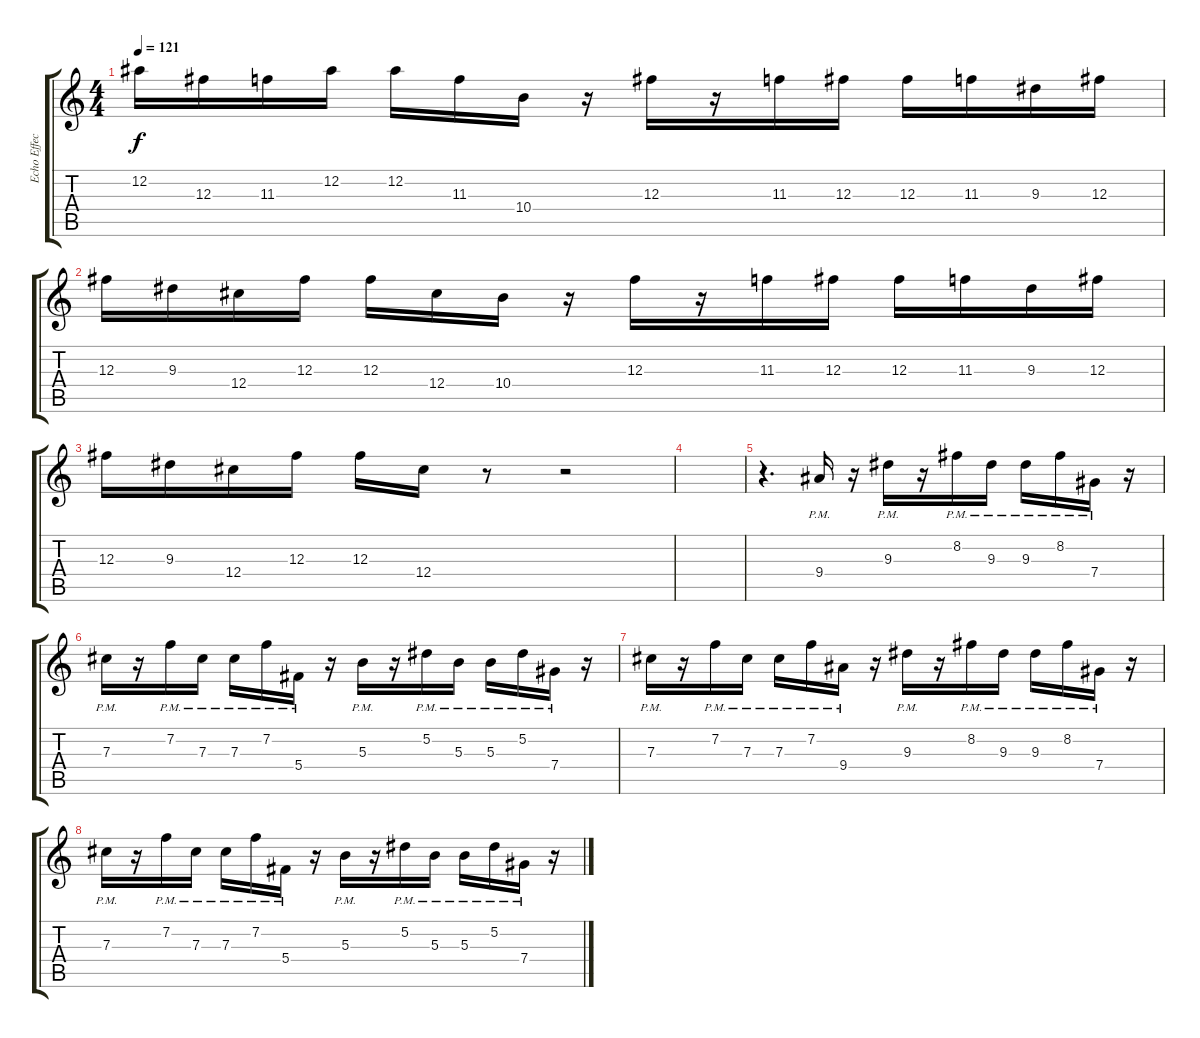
\track ("Echo Effect2" "Echo Effec") {instrument electricguitarjazz}
\staff {score tabs}
\tuning (Eb4 Bb3 Gb3 Db3 Ab2 Eb2) {hide}
\ts (4 4)
\tempo 121
\clef g2
\ks c
12.2.16{dy f} 12.3.16 11.3.16 12.2.16 12.2.16 11.3.16 10.4.16 r.16 12.3.16 r.16 11.3.16 12.3.16 12.3.16 11.3.16 9.3.16 12.3.16 |
12.3.16 9.3.16 12.4.16 12.3.16 12.3.16 12.4.16 10.4.16 r.16 12.3.16 r.16 11.3.16 12.3.16 12.3.16 11.3.16 9.3.16 12.3.16 |
12.3.16 9.3.16 12.4.16 12.3.16 12.3.16 12.4.16 r.8 r.2 |
|
r.4{d} 9.4{pm}.16 r.16 9.3{pm}.16 r.16 8.2{pm}.16 9.3{pm}.16 9.3{pm}.16 8.2{pm}.16 7.4{pm}.16 r.16 |
7.3{pm}.16 r.16 7.2{pm}.16 7.3{pm}.16 7.3{pm}.16 7.2{pm}.16 5.4{pm}.16 r.16 5.3{pm}.16 r.16 5.2{pm}.16 5.3{pm}.16 5.3{pm}.16 5.2{pm}.16 7.4{pm}.16 r.16 |
7.3{pm}.16 r.16 7.2{pm}.16 7.3{pm}.16 7.3{pm}.16 7.2{pm}.16 9.4{pm}.16 r.16 9.3{pm}.16 r.16 8.2{pm}.16 9.3{pm}.16 9.3{pm}.16 8.2{pm}.16 7.4{pm}.16 r.16 |
7.3{pm}.16 r.16 7.2{pm}.16 7.3{pm}.16 7.3{pm}.16 7.2{pm}.16 5.4{pm}.16 r.16 5.3{pm}.16 r.16 5.2{pm}.16 5.3{pm}.16 5.3{pm}.16 5.2{pm}.16 7.4{pm}.16 r.16
